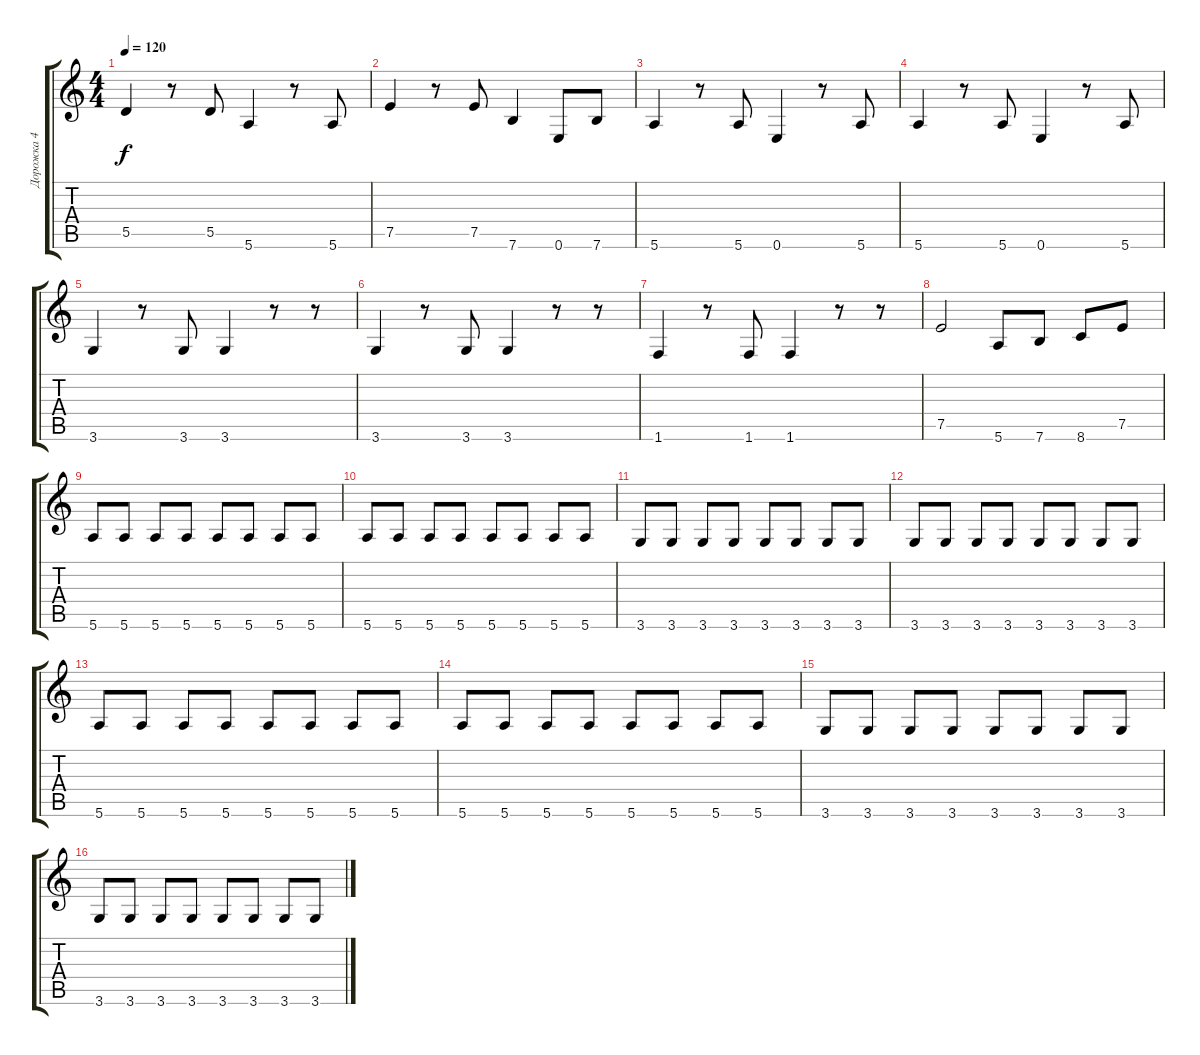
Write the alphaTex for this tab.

\track ("Дорожка 4" "Дорожка 4") {instrument electricbassfinger}
\staff {score tabs}
\tuning (E4 B3 G3 D3 A2 E2) {hide}
\ts (4 4)
\tempo 120
\clef g2
\ks c
5.5.4{dy f} r.8 5.5.8 5.6.4 r.8 5.6.8 |
7.5.4 r.8 7.5.8 7.6.4 0.6.8 7.6.8 |
5.6.4 r.8 5.6.8 0.6.4 r.8 5.6.8 |
5.6.4 r.8 5.6.8 0.6.4 r.8 5.6.8 |
3.6.4 r.8 3.6.8 3.6.4 r.8 r.8 |
3.6.4 r.8 3.6.8 3.6.4 r.8 r.8 |
1.6.4 r.8 1.6.8 1.6.4 r.8 r.8 |
7.5.2 5.6.8 7.6.8 8.6.8 7.5.8 |
5.6.8 5.6.8 5.6.8 5.6.8 5.6.8 5.6.8 5.6.8 5.6.8 |
5.6.8 5.6.8 5.6.8 5.6.8 5.6.8 5.6.8 5.6.8 5.6.8 |
3.6.8 3.6.8 3.6.8 3.6.8 3.6.8 3.6.8 3.6.8 3.6.8 |
3.6.8 3.6.8 3.6.8 3.6.8 3.6.8 3.6.8 3.6.8 3.6.8 |
5.6.8 5.6.8 5.6.8 5.6.8 5.6.8 5.6.8 5.6.8 5.6.8 |
5.6.8 5.6.8 5.6.8 5.6.8 5.6.8 5.6.8 5.6.8 5.6.8 |
3.6.8 3.6.8 3.6.8 3.6.8 3.6.8 3.6.8 3.6.8 3.6.8 |
3.6.8 3.6.8 3.6.8 3.6.8 3.6.8 3.6.8 3.6.8 3.6.8
